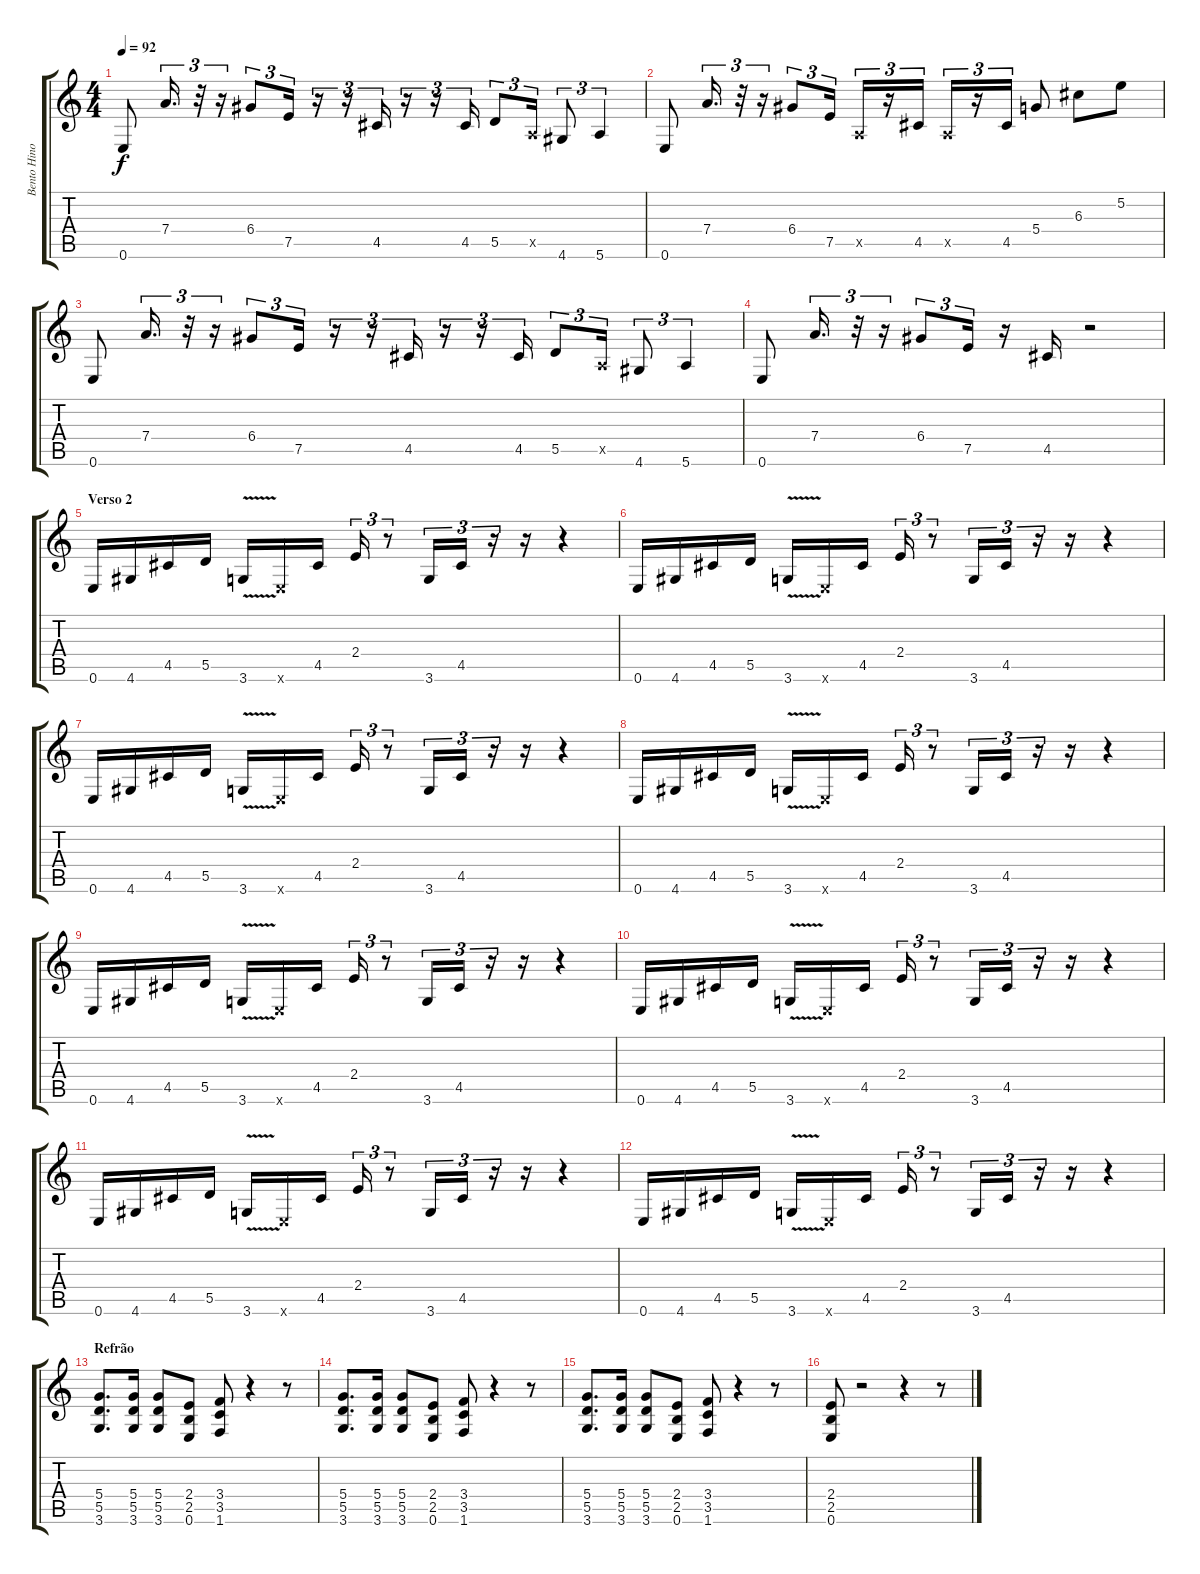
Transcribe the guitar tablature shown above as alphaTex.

\track ("Bento Hinoto" "Bento Hino") {instrument overdrivenguitar}
\staff {score tabs}
\tuning (E4 B3 G3 D3 A2 E2) {hide}
\ts (4 4)
\tempo 92
\clef g2
\ks c
0.6.8{dy f} 7.4.16{d tu (3 2)} r.32{tu (3 2)} r.16{tu (3 2)} 6.4.8{tu (3 2)} 7.5.16{tu (3 2)} r.16{tu (3 2)} r.16{tu (3 2)} 4.5.16{tu (3 2)} r.16{tu (3 2)} r.16{tu (3 2)} 4.5.16{tu (3 2)} 5.5.8{tu (3 2)} 0.5{x}.16{tu (3 2)} 4.6.8{tu (3 2)} 5.6.4{tu (3 2)} |
0.6.8 7.4.16{d tu (3 2)} r.32{tu (3 2)} r.16{tu (3 2)} 6.4.8{tu (3 2)} 7.5.16{tu (3 2)} 0.5{x}.16{tu (3 2)} r.16{tu (3 2)} 4.5.16{tu (3 2)} 0.5{x}.16{tu (3 2)} r.16{tu (3 2)} 4.5.16{tu (3 2)} 5.4.8 6.3.8 5.2.8 |
0.6.8 7.4.16{d tu (3 2)} r.32{tu (3 2)} r.16{tu (3 2)} 6.4.8{tu (3 2)} 7.5.16{tu (3 2)} r.16{tu (3 2)} r.16{tu (3 2)} 4.5.16{tu (3 2)} r.16{tu (3 2)} r.16{tu (3 2)} 4.5.16{tu (3 2)} 5.5.8{tu (3 2)} 0.5{x}.16{tu (3 2)} 4.6.8{tu (3 2)} 5.6.4{tu (3 2)} |
0.6.8 7.4.16{d tu (3 2)} r.32{tu (3 2)} r.16{tu (3 2)} 6.4.8{tu (3 2)} 7.5.16{tu (3 2)} r.16 4.5.16 r.2 |
\section ("" "Verso 2")
0.6.16 4.6.16 4.5.16 5.5.16 3.6{v}.16 0.6{x}.16 4.5.16 2.4.16{tu (3 2)} r.8{tu (3 2)} 3.6.16{tu (3 2)} 4.5.16{tu (3 2)} r.16{tu (3 2)} r.16 r.4 |
0.6.16 4.6.16 4.5.16 5.5.16 3.6{v}.16 0.6{x}.16 4.5.16 2.4.16{tu (3 2)} r.8{tu (3 2)} 3.6.16{tu (3 2)} 4.5.16{tu (3 2)} r.16{tu (3 2)} r.16 r.4 |
0.6.16 4.6.16 4.5.16 5.5.16 3.6{v}.16 0.6{x}.16 4.5.16 2.4.16{tu (3 2)} r.8{tu (3 2)} 3.6.16{tu (3 2)} 4.5.16{tu (3 2)} r.16{tu (3 2)} r.16 r.4 |
0.6.16 4.6.16 4.5.16 5.5.16 3.6{v}.16 0.6{x}.16 4.5.16 2.4.16{tu (3 2)} r.8{tu (3 2)} 3.6.16{tu (3 2)} 4.5.16{tu (3 2)} r.16{tu (3 2)} r.16 r.4 |
0.6.16 4.6.16 4.5.16 5.5.16 3.6{v}.16 0.6{x}.16 4.5.16 2.4.16{tu (3 2)} r.8{tu (3 2)} 3.6.16{tu (3 2)} 4.5.16{tu (3 2)} r.16{tu (3 2)} r.16 r.4 |
0.6.16 4.6.16 4.5.16 5.5.16 3.6{v}.16 0.6{x}.16 4.5.16 2.4.16{tu (3 2)} r.8{tu (3 2)} 3.6.16{tu (3 2)} 4.5.16{tu (3 2)} r.16{tu (3 2)} r.16 r.4 |
0.6.16 4.6.16 4.5.16 5.5.16 3.6{v}.16 0.6{x}.16 4.5.16 2.4.16{tu (3 2)} r.8{tu (3 2)} 3.6.16{tu (3 2)} 4.5.16{tu (3 2)} r.16{tu (3 2)} r.16 r.4 |
0.6.16 4.6.16 4.5.16 5.5.16 3.6{v}.16 0.6{x}.16 4.5.16 2.4.16{tu (3 2)} r.8{tu (3 2)} 3.6.16{tu (3 2)} 4.5.16{tu (3 2)} r.16{tu (3 2)} r.16 r.4 |
\section ("" "Refrão")
(5.4 5.5 3.6).8{d} (5.4 5.5 3.6).16 (5.4 5.5 3.6).8 (2.4 2.5 0.6).8 (3.4 3.5 1.6).8 r.4 r.8 |
(5.4 5.5 3.6).8{d} (5.4 5.5 3.6).16 (5.4 5.5 3.6).8 (2.4 2.5 0.6).8 (3.4 3.5 1.6).8 r.4 r.8 |
(5.4 5.5 3.6).8{d} (5.4 5.5 3.6).16 (5.4 5.5 3.6).8 (2.4 2.5 0.6).8 (3.4 3.5 1.6).8 r.4 r.8 |
(2.4 2.5 0.6).8 r.2 r.4 r.8
